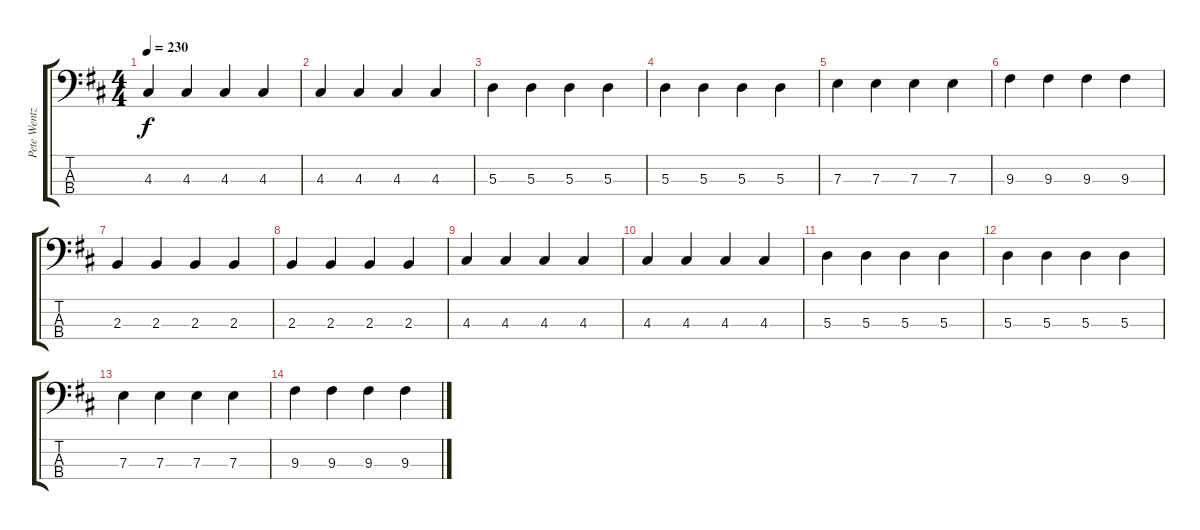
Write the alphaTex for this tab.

\track ("Pete Wentz" "Pete Wentz") {instrument electricbasspick}
\staff {score tabs}
\tuning (G2 D2 A1 D1) {hide}
\ts (4 4)
\tempo 230
\clef f4
\ks d
4.3.4{dy f} 4.3.4 4.3.4 4.3.4 |
4.3.4 4.3.4 4.3.4 4.3.4 |
5.3.4 5.3.4 5.3.4 5.3.4 |
5.3.4 5.3.4 5.3.4 5.3.4 |
7.3.4 7.3.4 7.3.4 7.3.4 |
9.3.4 9.3.4 9.3.4 9.3.4 |
2.3.4 2.3.4 2.3.4 2.3.4 |
2.3.4 2.3.4 2.3.4 2.3.4 |
4.3.4 4.3.4 4.3.4 4.3.4 |
4.3.4 4.3.4 4.3.4 4.3.4 |
5.3.4 5.3.4 5.3.4 5.3.4 |
5.3.4 5.3.4 5.3.4 5.3.4 |
7.3.4 7.3.4 7.3.4 7.3.4 |
9.3.4 9.3.4 9.3.4 9.3.4
